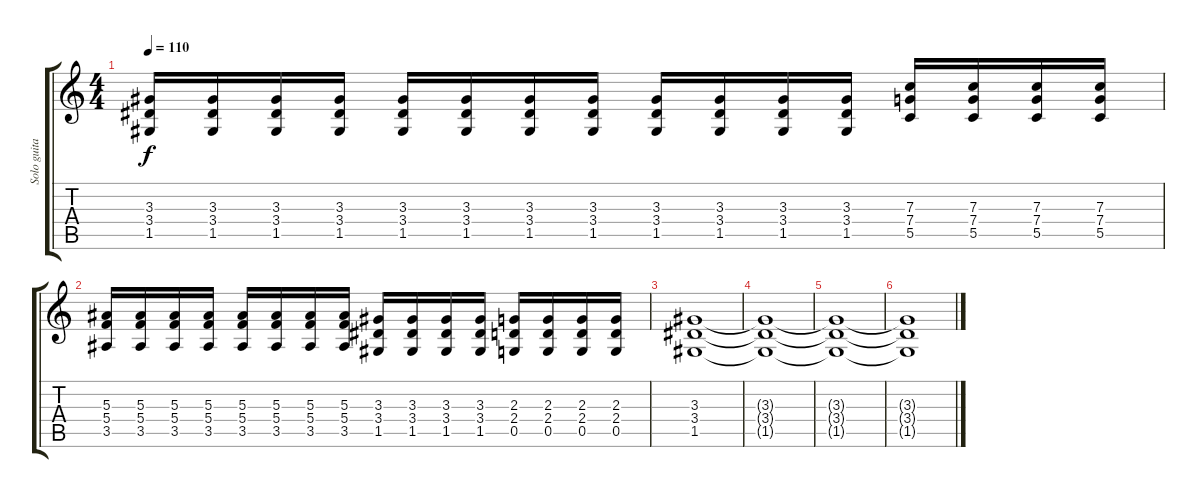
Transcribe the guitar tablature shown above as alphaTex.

\track ("Solo guitar" "Solo guita") {instrument distortionguitar}
\staff {score tabs}
\tuning (D4 A3 F3 C3 G2 C2) {hide}
\ts (4 4)
\tempo 110
\clef g2
\ks c
(3.3 3.4 1.5).16{dy f} (3.3 3.4 1.5).16 (3.3 3.4 1.5).16 (3.3 3.4 1.5).16 (3.3 3.4 1.5).16 (3.3 3.4 1.5).16 (3.3 3.4 1.5).16 (3.3 3.4 1.5).16 (3.3 3.4 1.5).16 (3.3 3.4 1.5).16 (3.3 3.4 1.5).16 (3.3 3.4 1.5).16 (7.3 7.4 5.5).16 (7.3 7.4 5.5).16 (7.3 7.4 5.5).16 (7.3 7.4 5.5).16 |
(5.3 5.4 3.5).16 (5.3 5.4 3.5).16 (5.3 5.4 3.5).16 (5.3 5.4 3.5).16 (5.3 5.4 3.5).16 (5.3 5.4 3.5).16 (5.3 5.4 3.5).16 (5.3 5.4 3.5).16 (3.3 3.4 1.5).16 (3.3 3.4 1.5).16 (3.3 3.4 1.5).16 (3.3 3.4 1.5).16 (2.3 2.4 0.5).16 (2.3 2.4 0.5).16 (2.3 2.4 0.5).16 (2.3 2.4 0.5).16 |
(3.3 3.4 1.5).1{volume 0} |
(3.3{t} 3.4{t} 1.5{t}).1 |
(3.3{t} 3.4{t} 1.5{t}).1 |
(3.3{t} 3.4{t} 1.5{t}).1
